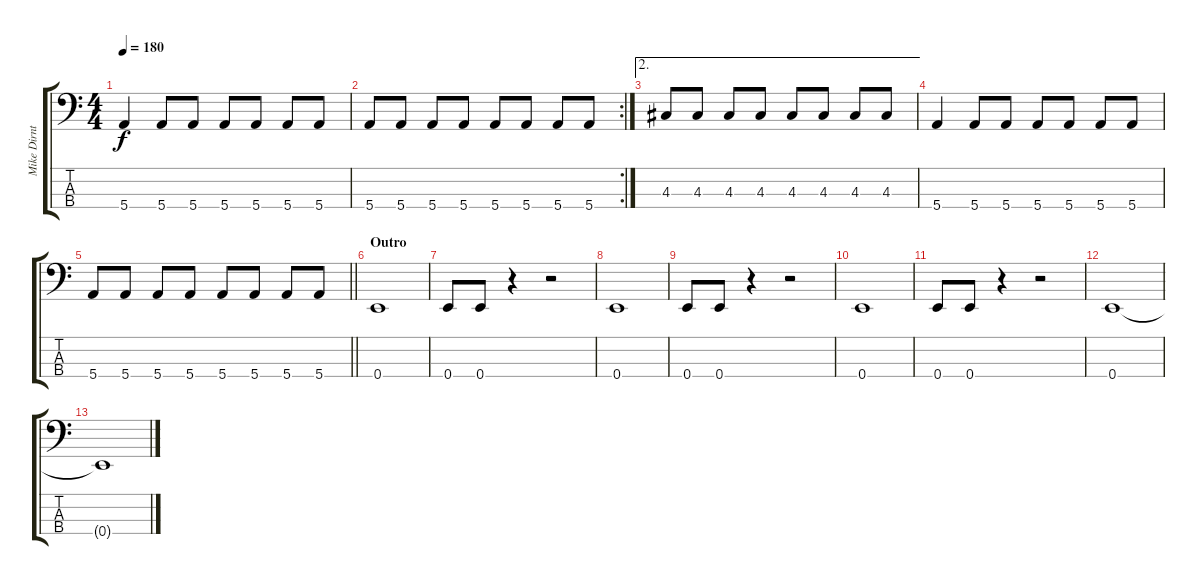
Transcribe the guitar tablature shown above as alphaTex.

\track ("Mike Dirnt (Bass)" "Mike Dirnt") {instrument electricbasspick}
\staff {score tabs}
\tuning (G2 D2 A1 E1) {hide}
\ts (4 4)
\tempo 180
\clef f4
\ks c
5.4.4{dy f} 5.4.8 5.4.8 5.4.8 5.4.8 5.4.8 5.4.8 |
\rc 2
5.4.8 5.4.8 5.4.8 5.4.8 5.4.8 5.4.8 5.4.8 5.4.8 |
\ae 2
4.3.8 4.3.8 4.3.8 4.3.8 4.3.8 4.3.8 4.3.8 4.3.8 |
5.4.4 5.4.8 5.4.8 5.4.8 5.4.8 5.4.8 5.4.8 |
\barLineRight lightlight
5.4.8 5.4.8 5.4.8 5.4.8 5.4.8 5.4.8 5.4.8 5.4.8 |
\section ("" "Outro")
0.4.1 |
0.4.8 0.4.8 r.4 r.2 |
0.4.1 |
0.4.8 0.4.8 r.4 r.2 |
0.4.1 |
0.4.8 0.4.8 r.4 r.2 |
0.4.1 |
0.4{t}.1
